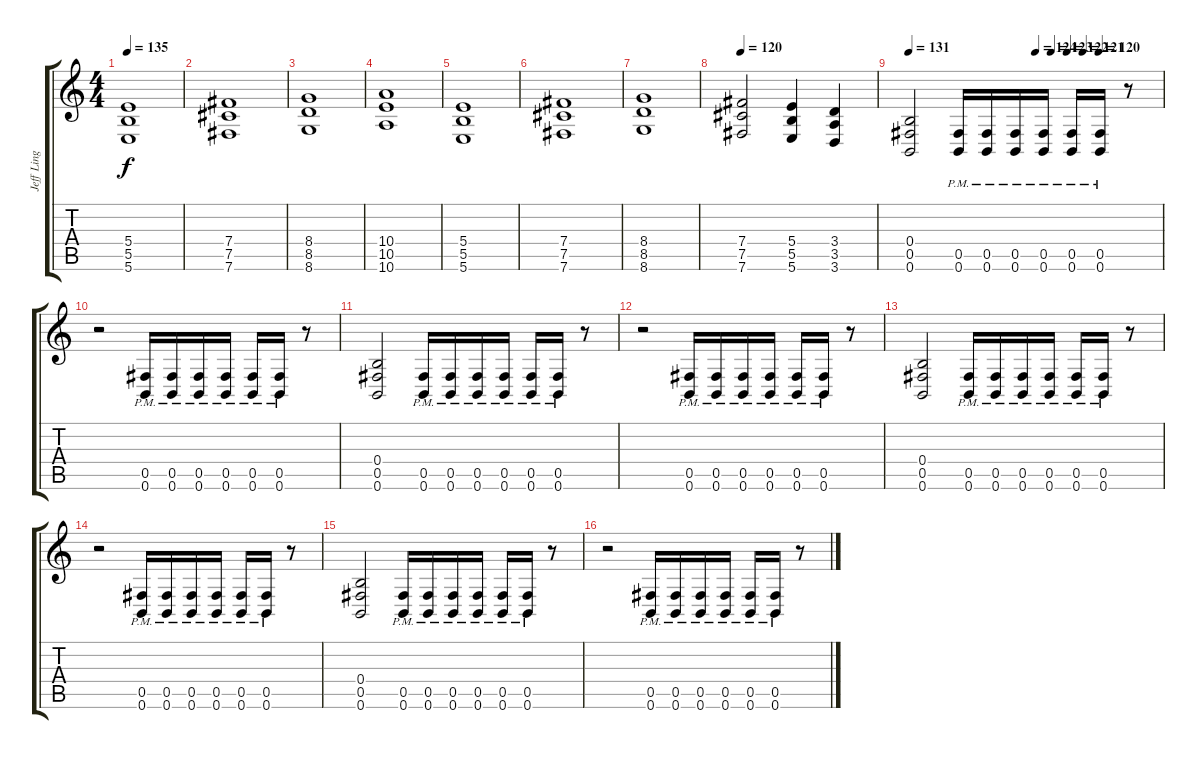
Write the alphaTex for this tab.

\track ("Jeff Ling" "Jeff Ling") {instrument distortionguitar}
\staff {score tabs}
\tuning (Db4 Ab3 E3 B2 Gb2 B1) {hide}
\ts (4 4)
\tempo 135
\clef g2
\ks c
(5.4 5.5 5.6).1{dy f} |
(7.4 7.5 7.6).1 |
(8.4 8.5 8.6).1 |
(10.4 10.5 10.6).1 |
(5.4 5.5 5.6).1 |
(7.4 7.5 7.6).1 |
(8.4 8.5 8.6).1 |
\tempo 120
(7.4 7.5 7.6).2 (5.4 5.5 5.6).4 (3.4 3.5 3.6).4 |
\tempo 131
\tempo (124 0.5)
\tempo (123 0.5625)
\tempo (122 0.625)
\tempo (121 0.6875)
\tempo (120 0.75)
(0.4 0.5 0.6).2 (0.5{pm} 0.6{pm}).16 (0.5{pm} 0.6{pm}).16 (0.5{pm} 0.6{pm}).16 (0.5{pm} 0.6{pm}).16 (0.5{pm} 0.6{pm}).16 (0.5{pm} 0.6{pm}).16 r.8 |
r.2 (0.5{pm} 0.6{pm}).16 (0.5{pm} 0.6{pm}).16 (0.5{pm} 0.6{pm}).16 (0.5{pm} 0.6{pm}).16 (0.5{pm} 0.6{pm}).16 (0.5{pm} 0.6{pm}).16 r.8 |
(0.4 0.5 0.6).2 (0.5{pm} 0.6{pm}).16 (0.5{pm} 0.6{pm}).16 (0.5{pm} 0.6{pm}).16 (0.5{pm} 0.6{pm}).16 (0.5{pm} 0.6{pm}).16 (0.5{pm} 0.6{pm}).16 r.8 |
r.2 (0.5{pm} 0.6{pm}).16 (0.5{pm} 0.6{pm}).16 (0.5{pm} 0.6{pm}).16 (0.5{pm} 0.6{pm}).16 (0.5{pm} 0.6{pm}).16 (0.5{pm} 0.6{pm}).16 r.8 |
(0.4 0.5 0.6).2 (0.5{pm} 0.6{pm}).16 (0.5{pm} 0.6{pm}).16 (0.5{pm} 0.6{pm}).16 (0.5{pm} 0.6{pm}).16 (0.5{pm} 0.6{pm}).16 (0.5{pm} 0.6{pm}).16 r.8 |
r.2 (0.5{pm} 0.6{pm}).16 (0.5{pm} 0.6{pm}).16 (0.5{pm} 0.6{pm}).16 (0.5{pm} 0.6{pm}).16 (0.5{pm} 0.6{pm}).16 (0.5{pm} 0.6{pm}).16 r.8 |
(0.4 0.5 0.6).2 (0.5{pm} 0.6{pm}).16 (0.5{pm} 0.6{pm}).16 (0.5{pm} 0.6{pm}).16 (0.5{pm} 0.6{pm}).16 (0.5{pm} 0.6{pm}).16 (0.5{pm} 0.6{pm}).16 r.8 |
r.2 (0.5{pm} 0.6{pm}).16 (0.5{pm} 0.6{pm}).16 (0.5{pm} 0.6{pm}).16 (0.5{pm} 0.6{pm}).16 (0.5{pm} 0.6{pm}).16 (0.5{pm} 0.6{pm}).16 r.8
